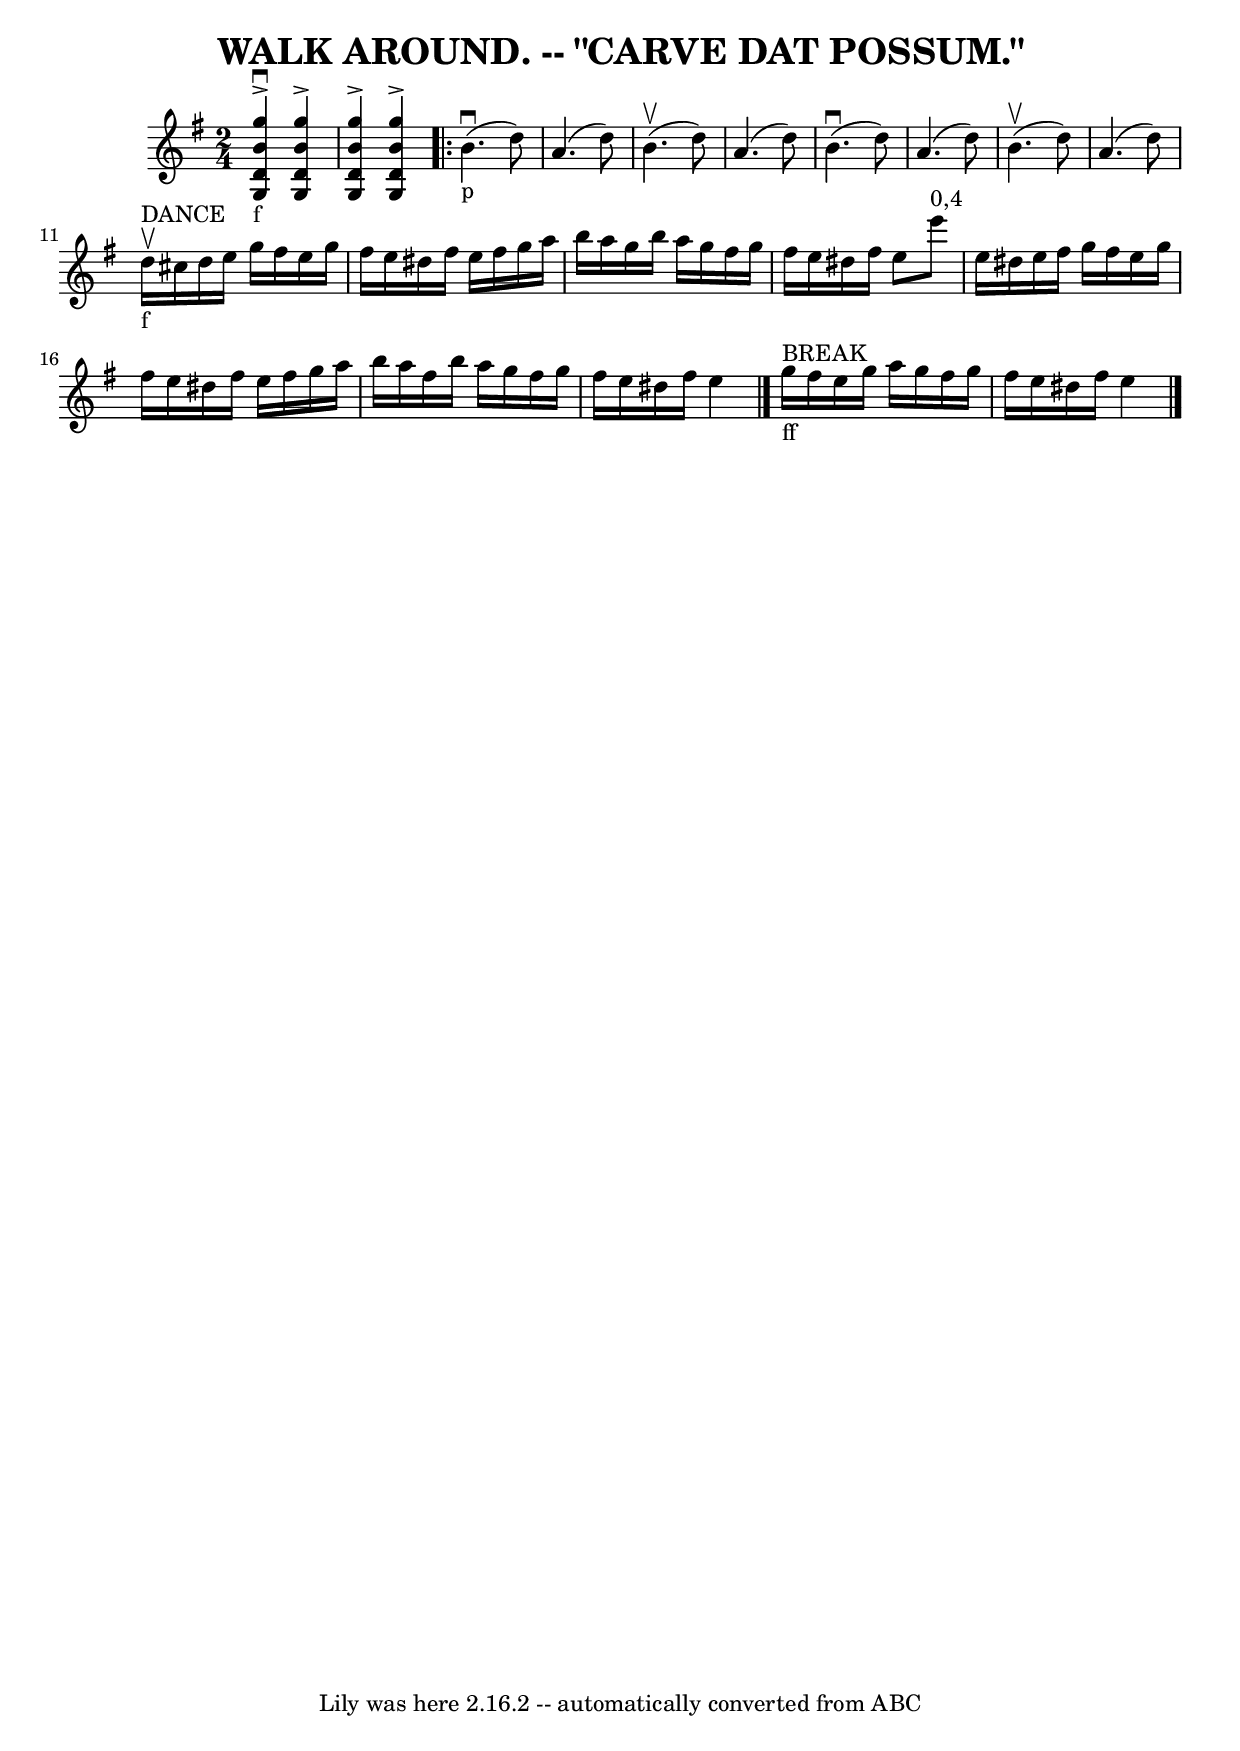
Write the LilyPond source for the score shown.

\version "2.7.40"
\include "Mammoth.ily"
\header {
	%% book = "Coles pg 26.1"
	crossRefNumber = "1"
	footnotes = "\\\\I = start crescendo hairpin, L = end crescendo hairpin"
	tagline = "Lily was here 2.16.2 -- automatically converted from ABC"
	title = "WALK AROUND. -- \"CARVE DAT POSSUM.\""
}
voicedefault =  {


\time 2/4 \key g \major     << g''4_"f"^\accent^\downbow b'4 d'4 g4  
 >>   << g''4^\accent b'4 d'4 g4   >>   |
   << g''4 
^\accent b'4 d'4 g4   >>   << g''4^\accent b'4 d'4 g4   >>   
\repeat volta 2 { b'4._"p"(^\downbow d''8)   |
 a'4. (
d''8) |
 b'4.^\upbow(d''8)   |
 a'4. (d''8)   
|
 b'4.^\downbow(d''8)   |
 a'4. (d''8)   
|
 b'4.^\upbow(d''8)   |
 a'4. (d''8)   |
 
 d''16_"f"^"DANCE"^\upbow cis''16 d''16 e''16 g''16    
fis''16 e''16 g''16    |
 fis''16 e''16 dis''16 fis''16  
 e''16 fis''16 g''16 a''16    |
 b''16 a''16 g''16    
b''16 a''16 g''16 fis''16 g''16    |
 fis''16 e''16    
dis''16 fis''16 e''8 e'''8^"0,4"   |
 e''16 dis''16    
e''16 fis''16 g''16 fis''16 e''16 g''16    |
 fis''16    
e''16 dis''16 fis''16 e''16 fis''16 g''16 a''16    |
   
b''16 a''16 fis''16 b''16 a''16 g''16 fis''16 g''16    
|
 fis''16 e''16 dis''16 fis''16 e''4    \bar "|."         
g''16_"ff"^"BREAK" fis''16 e''16 g''16 a''16 g''16 fis''16    
g''16    |
 fis''16 e''16 dis''16 fis''16 e''4    \bar "|." 
  }
}

\score{
    <<

	\context Staff="default"
	{
	    \voicedefault 
	}

    >>
	\layout {
	}
	\midi {}
}
